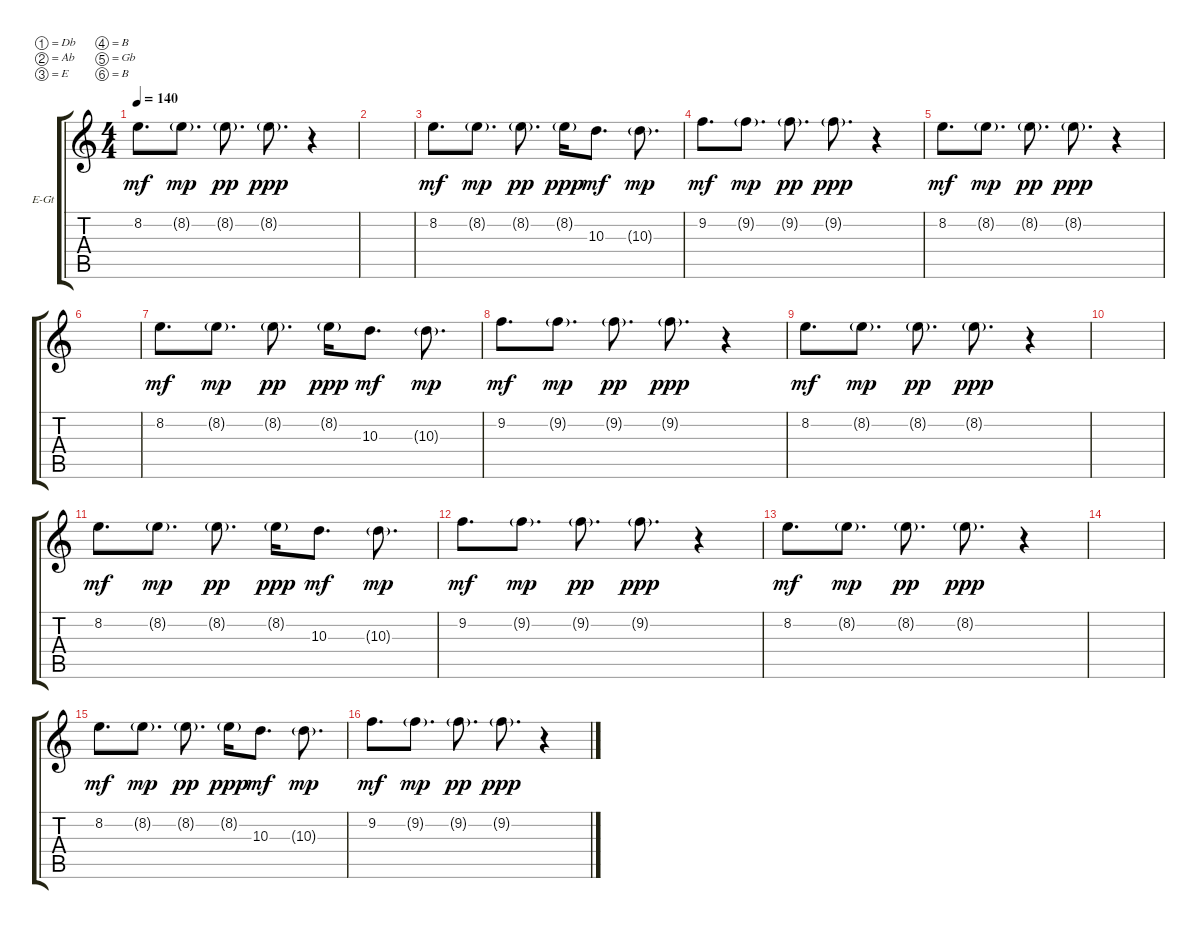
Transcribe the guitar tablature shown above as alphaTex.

\defaultSystemsLayout 4
\bracketExtendMode groupsimilarinstruments
\firstSystemTrackNameOrientation horizontal
\otherSystemsTrackNameOrientation horizontal
\track ("Electric Guitar" "E-Gt") {instrument distortionguitar}
\staff {score tabs}
\tuning (Db4 Ab3 E3 B2 Gb2 B1)
\ts (4 4)
\tempo 140
\clef g2
\ks c
8.2.8{d dy mf} 8.2{g}.8{d dy mp} 8.2{g}.8{d dy pp} 8.2{g}.8{d dy ppp} r.4 |
|
8.2.8{d dy mf} 8.2{g}.8{d dy mp} 8.2{g}.8{d dy pp} 8.2{g}.16{dy ppp} 10.3.8{d dy mf} 10.3{g}.8{d dy mp} |
9.2.8{d dy mf} 9.2{g}.8{d dy mp} 9.2{g}.8{d dy pp} 9.2{g}.8{d dy ppp} r.4 |
8.2.8{d dy mf} 8.2{g}.8{d dy mp} 8.2{g}.8{d dy pp} 8.2{g}.8{d dy ppp} r.4 |
|
8.2.8{d dy mf} 8.2{g}.8{d dy mp} 8.2{g}.8{d dy pp} 8.2{g}.16{dy ppp} 10.3.8{d dy mf} 10.3{g}.8{d dy mp} |
9.2.8{d dy mf} 9.2{g}.8{d dy mp} 9.2{g}.8{d dy pp} 9.2{g}.8{d dy ppp} r.4 |
8.2.8{d dy mf} 8.2{g}.8{d dy mp} 8.2{g}.8{d dy pp} 8.2{g}.8{d dy ppp} r.4 |
|
8.2.8{d dy mf} 8.2{g}.8{d dy mp} 8.2{g}.8{d dy pp} 8.2{g}.16{dy ppp} 10.3.8{d dy mf} 10.3{g}.8{d dy mp} |
9.2.8{d dy mf} 9.2{g}.8{d dy mp} 9.2{g}.8{d dy pp} 9.2{g}.8{d dy ppp} r.4 |
8.2.8{d dy mf} 8.2{g}.8{d dy mp} 8.2{g}.8{d dy pp} 8.2{g}.8{d dy ppp} r.4 |
|
8.2.8{d dy mf} 8.2{g}.8{d dy mp} 8.2{g}.8{d dy pp} 8.2{g}.16{dy ppp} 10.3.8{d dy mf} 10.3{g}.8{d dy mp} |
9.2.8{d dy mf} 9.2{g}.8{d dy mp} 9.2{g}.8{d dy pp} 9.2{g}.8{d dy ppp} r.4
